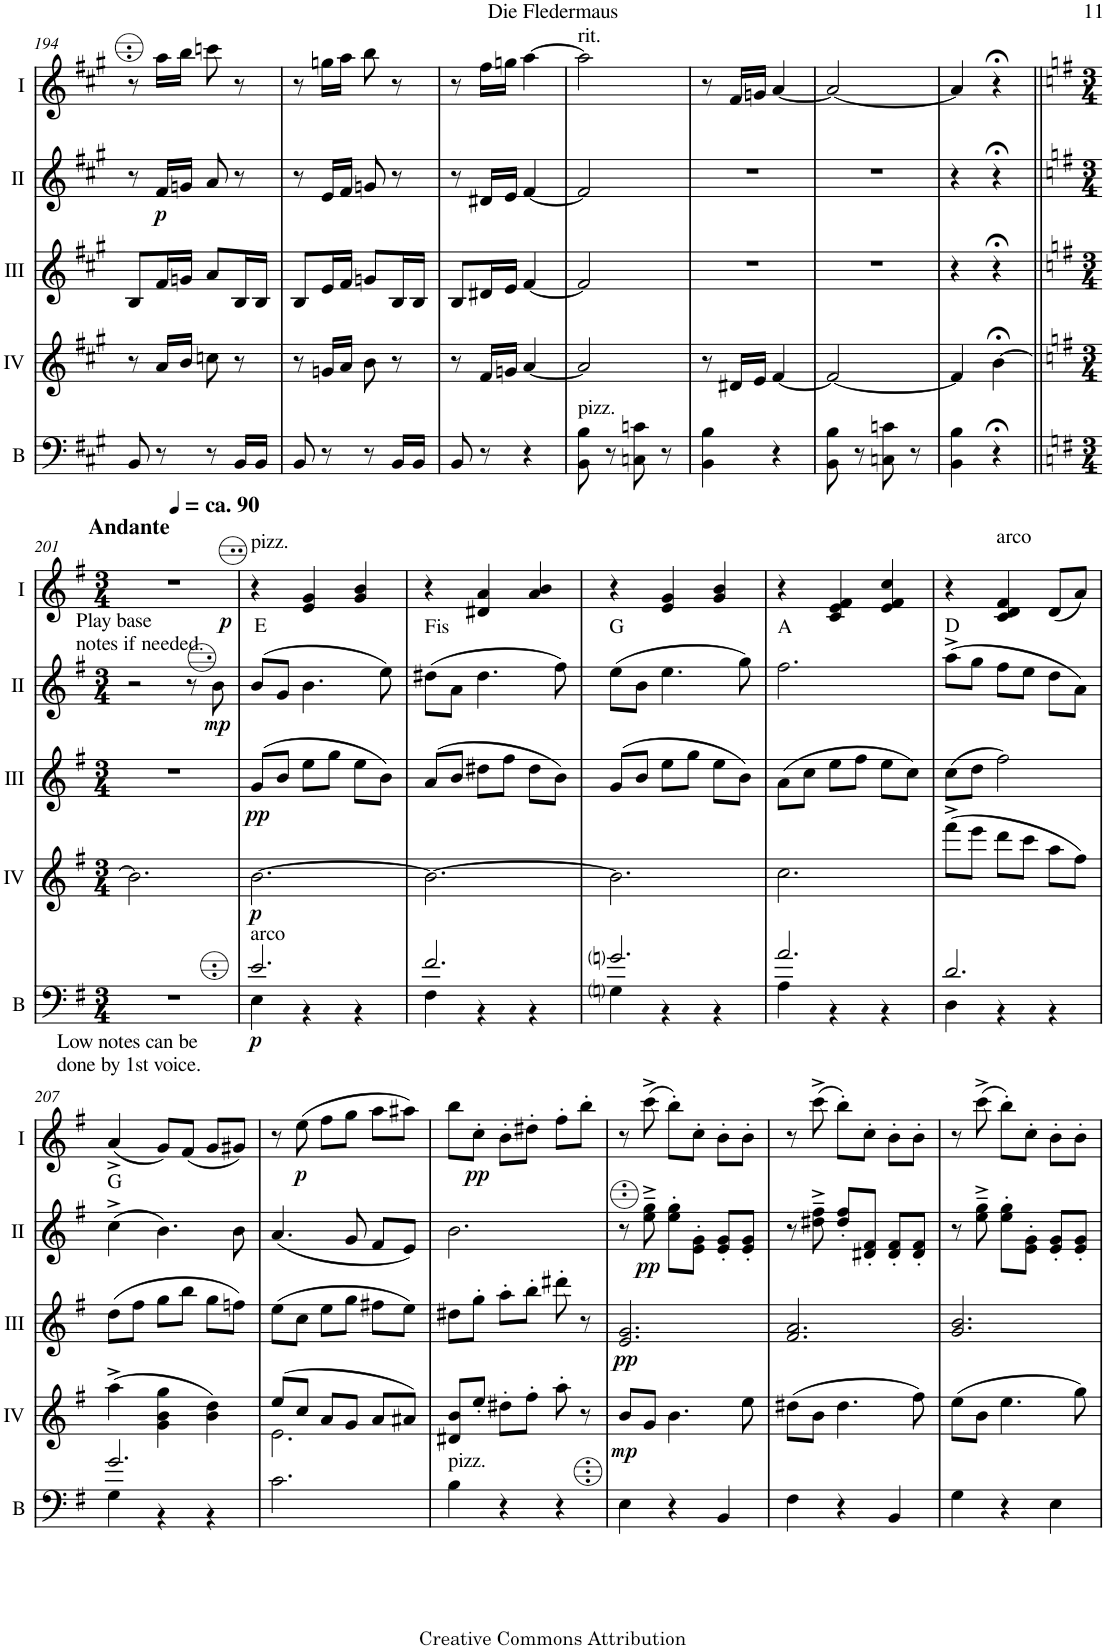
**kern	**dynam	**kern	**dynam	**kern	**dynam	**kern	**dynam	**kern	**dynam
*part5	*part5	*part4	*part4	*part3	*part3	*part2	*part2	*part1	*part1
*staff5	*staff5	*staff4	*staff4	*staff3	*staff3	*staff2	*staff2	*staff1	*staff1
*I"Bass	*	*I"Acc. 4	*	*I"Acc. 3	*	*I"Acc. 2	*	*I"Acc. 1	*
*I'B	*	*	*	*	*	*	*	*	*
!!LO:PB:g=z
*clefF4	*	*clefG2	*	*clefG2	*	*clefG2	*	*clefG2	*
*Trd7c12	*	*Trd7c12	*	*Trd7c12	*	*	*	*	*
*k[f#c#g#]	*	*k[f#c#g#]	*	*k[f#c#g#]	*	*k[f#c#g#]	*	*k[f#c#g#]	*
*M2/4	*	*M2/4	*	*M2/4	*	*M2/4	*	*M2/4	*
=194	=194	=194	=194	=194	=194	=194	=194	=194	=194
8BB/	.	8r	.	8B/L	.	8r	.	8r	.
!	!	!	!	!	!	!	!LO:DY:b	!	!
8r	.	16a/LL	.	16f#/L	.	16f#/LL	p	16a\LL	.
.	.	16b/JJ	.	16gn/JJ	.	16gn/JJ	.	16b\JJ	.
8r	.	8ccn\	.	8a/L	.	8a/	.	8ccn\	.
16BB/LL	.	8r	.	16B/L	.	8r	.	8r	.
16BB/JJ	.	.	.	16B/JJ	.	.	.	.	.
=195	=195	=195	=195	=195	=195	=195	=195	=195	=195
8BB/	.	8r	.	8B/L	.	8r	.	8r	.
8r	.	16gn/LL	.	16e/L	.	16e/LL	.	16gn\LL	.
.	.	16a/JJ	.	16f#/JJ	.	16f#/JJ	.	16a\JJ	.
8r	.	8b\	.	8gn/L	.	8gn/	.	8b\	.
16BB/LL	.	8r	.	16B/L	.	8r	.	8r	.
16BB/JJ	.	.	.	16B/JJ	.	.	.	.	.
=196	=196	=196	=196	=196	=196	=196	=196	=196	=196
8BB/	.	8r	.	8B/L	.	8r	.	8r	.
8r	.	16f#/LL	.	16d#X/L	.	16d#X/LL	.	16f#\LL	.
.	.	16gn/JJ	.	16e/JJ	.	16e/JJ	.	16gn\JJ	.
4r	.	[4a/	.	[4f#/	.	[4f#/	.	[4a\	.
=197	=197	=197	=197	=197	=197	=197	=197	=197	=197
!	!	!	!	!	!	!	!	!LO:TX:a:t=rit.	!
!LO:TX:a:t=pizz.	!	!	!	!	!	!	!	!	!
8BB\ 8B\	.	2a/]	.	2f#/]	.	2f#/]	.	2a\]	.
8r	.	.	.	.	.	.	.	.	.
8Cn\ 8cn\	.	.	.	.	.	.	.	.	.
8r	.	.	.	.	.	.	.	.	.
=198	=198	=198	=198	=198	=198	=198	=198	=198	=198
4BB\ 4B\	.	8r	.	2r	.	2r	.	8r	.
.	.	16d#X/LL	.	.	.	.	.	16F#/LL	.
.	.	16e/JJ	.	.	.	.	.	16Gn/JJ	.
4r	.	[4f#/	.	.	.	.	.	[4A/	.
=199	=199	=199	=199	=199	=199	=199	=199	=199	=199
8BB\ 8B\	.	2f#/_	.	2r	.	2r	.	2A/_	.
8r	.	.	.	.	.	.	.	.	.
8Cn\ 8cn\	.	.	.	.	.	.	.	.	.
8r	.	.	.	.	.	.	.	.	.
=200	=200	=200	=200	=200	=200	=200	=200	=200	=200
4BB\ 4B\	.	4f#/]	.	4r	.	4r	.	4A/]	.
4r;<	.	[4b;<\	.	4r;<	.	4r;<	.	4r;<	.
!!LO:LB:g=z
=201||	=201||	=201||	=201||	=201||	=201||	=201||	=201||	=201||	=201||
*k[f#]	*	*k[f#]	*	*k[f#]	*	*k[f#]	*	*k[f#]	*
*M3/4	*	*M3/4	*	*M3/4	*	*M3/4	*	*M3/4	*
!	!	!	!	!	!	!	!	!LO:TX:a:B:t=ca. 90	!
!	!	!	!	!	!	!	!	!LO:TX:b:t=Play base	!
!	!	!	!	!	!	!	!	!LO:TX:b:t=notes if needed.	!
!	!	!	!	!	!	!	!	!LO:TX:a:B:t=Andante	!
!LO:TX:b:t=Low notes can be	!	!	!	!	!	!	!	!	!
!LO:TX:b:t=done by 1st voice.	!	!	!	!	!	!	!	!	!
2.r	.	2.b\]	.	2.r	.	2r	.	2.r	.
.	.	.	.	.	.	8r	.	.	.
!	!	!	!	!	!	!	!LO:DY:b	!	!
.	.	.	.	.	.	8b\	mp	.	.
=202	=202	=202	=202	=202	=202	=202	=202	=202	=202
*^	*	*	*	*	*	*	*	*	*
!	!	!	!	!	!	!	!	!	!LO:TX:b:t=E	!
!	!	!	!	!	!	!	!	!	!LO:TX:a:t=pizz.	!
!LO:TX:a:t=arco	!	!	!	!	!	!	!	!	!	!
!	!	!LO:DY:b	!	!LO:DY:b	!	!LO:DY:b	!	!	!	!LO:DY:b
2.e/	4E\	p	[2.b\	p	(8g/L	pp	(8b/L	.	4r	p
.	.	.	.	.	8b/J	.	8g/J	.	.	.
.	4r	.	.	.	8ee\L	.	4.b\	.	4e/ 4g/	.
.	.	.	.	.	8gg\J	.	.	.	.	.
.	4r	.	.	.	8ee\L	.	.	.	4g/ 4b/	.
.	.	.	.	.	8b\J)	.	8ee\)	.	.	.
=203	=203	=203	=203	=203	=203	=203	=203	=203	=203	=203
!	!	!	!	!	!	!	!	!	!LO:TX:b:t=Fis	!
2.f#/	4F#\	.	2.b\_	.	(8a/L	.	(8dd#X\L	.	4r	.
.	.	.	.	.	8b/J	.	8a\J	.	.	.
.	4r	.	.	.	8dd#X\L	.	4.dd#\	.	4d#X/ 4a/	.
.	.	.	.	.	8ff#\J	.	.	.	.	.
.	4r	.	.	.	8dd#\L	.	.	.	4a/ 4b/	.
.	.	.	.	.	8b\J)	.	8ff#\)	.	.	.
=204	=204	=204	=204	=204	=204	=204	=204	=204	=204	=204
!	!	!	!	!	!	!	!	!	!LO:TX:b:t=G	!
2.gni/	4Gni\	.	2.b\]	.	(8g/L	.	(8ee\L	.	4r	.
.	.	.	.	.	8b/J	.	8b\J	.	.	.
.	4r	.	.	.	8ee\L	.	4.ee\	.	4e/ 4g/	.
.	.	.	.	.	8gg\J	.	.	.	.	.
.	4r	.	.	.	8ee\L	.	.	.	4g/ 4b/	.
.	.	.	.	.	8b\J)	.	8gg\)	.	.	.
=205	=205	=205	=205	=205	=205	=205	=205	=205	=205	=205
!	!	!	!	!	!	!	!	!	!LO:TX:b:t=A	!
2.a/	4A\	.	2.cc\	.	(8a\L	.	2.ff#\	.	4r	.
.	.	.	.	.	8cc\J	.	.	.	.	.
.	4r	.	.	.	8ee\L	.	.	.	4c/ 4e/ 4f#/	.
.	.	.	.	.	8ff#\J	.	.	.	.	.
.	4r	.	.	.	8ee\L	.	.	.	4e/ 4f#/ 4cc/	.
.	.	.	.	.	8cc\J)	.	.	.	.	.
=206	=206	=206	=206	=206	=206	=206	=206	=206	=206	=206
!	!	!	!	!	!	!	!	!	!LO:TX:b:t=D	!
2.d/	4D\	.	(8fff#^\L	.	(8cc\L	.	(8aa^\L	.	4r	.
.	.	.	8eee\J	.	8dd\J	.	8gg\J	.	.	.
!	!	!	!	!	!	!	!	!	!LO:TX:a:t=arco	!
.	4r	.	8ddd\L	.	2ff#\)	.	8ff#\L	.	4c/ 4d/ 4f#/	.
.	.	.	8ccc\J	.	.	.	8ee\J	.	.	.
.	4r	.	8aa\L	.	.	.	8dd\L	.	(8d/L	.
.	.	.	8ff#\J)	.	.	.	8a\J)	.	8a/J)	.
!!LO:LB:g=z
=207	=207	=207	=207	=207	=207	=207	=207	=207	=207	=207
!	!	!	!	!	!	!	!	!	!LO:TX:b:t=G	!
2.g/	4G\	.	(4aa^\	.	(8dd\L	.	(4cc^\	.	(4a^/	.
.	.	.	.	.	8ff#\J	.	.	.	.	.
.	4r	.	4g\ 4b\ 4gg\	.	8gg\L	.	4.b\)	.	8g/L)	.
.	.	.	.	.	8bb\J	.	.	.	(8f#/J	.
.	4r	.	4b\ 4dd\)	.	8gg\L	.	.	.	8g/L	.
.	.	.	.	.	8ffn\J)	.	8b\	.	8g#X/J)	.
*v	*v	*	*	*	*	*	*	*	*	*
=208	=208	=208	=208	=208	=208	=208	=208	=208	=208
*	*	*^	*	*	*	*	*	*	*
2.c\	.	(8ee/L	2.e\	.	(8ee\L	.	(4.a/	.	8r	.
!	!	!	!	!	!	!	!	!	!	!LO:DY:b
.	.	8cc/J	.	.	8cc\J	.	.	.	(8ee\	p
.	.	8a/L	.	.	8ee\L	.	.	.	8ff#\L	.
.	.	8g/J	.	.	8gg\J	.	8g/	.	8gg\J	.
.	.	8a/L	.	.	8ff#X\L	.	8f#/L	.	8aa\L	.
.	.	8a#X/J)	.	.	8ee\J)	.	8e/J)	.	8aa#X\J)	.
*	*	*v	*v	*	*	*	*	*	*	*
=209	=209	=209	=209	=209	=209	=209	=209	=209	=209
!LO:TX:a:t=pizz.	!	!	!	!	!	!	!	!	!
4B\	.	8d#X/ 8b/L	.	8dd#X\L	.	2.b\	.	8bb\L	.
!	!	!	!	!	!	!	!	!	!LO:DY:b
.	.	8ee'/J	.	8gg'\J	.	.	.	8cc'\J	pp
4r	.	8dd#X'\L	.	8aa'\L	.	.	.	8b'\L	.
.	.	8ff#'\J	.	8bb'\J	.	.	.	8dd#X'\J	.
4r	.	8aa'\	.	8ddd#X'\	.	.	.	8ff#'\L	.
.	.	8r	.	8r	.	.	.	8bb'\J	.
=210	=210	=210	=210	=210	=210	=210	=210	=210	=210
!	!	!	!LO:DY:b	!	!LO:DY:b	!	!	!	!
4E\	.	8b/L	mp	2.e/ 2.g/	pp	8r	.	8r	.
!	!	!	!	!	!	!	!LO:DY:b	!	!
.	.	8g/J	.	.	.	8ee\~^ 8gg\~^	pp	(8ccc^\	.
4r	.	4.b\	.	.	.	8ee\' 8gg\'L	.	8bb'\L)	.
.	.	.	.	.	.	8e\' 8g\'J	.	8cc'\J	.
4BB/	.	.	.	.	.	8e/' 8g/'L	.	8b'\L	.
.	.	8ee\	.	.	.	8e/' 8g/'J	.	8b'\J	.
=211	=211	=211	=211	=211	=211	=211	=211	=211	=211
4F#\	.	(8dd#X\L	.	2.f#/ 2.a/	.	8r	.	8r	.
.	.	8b\J	.	.	.	8dd#X\~^ 8ff#\~^	.	(8ccc^\	.
4r	.	4.dd#\	.	.	.	8dd#/' 8ff#/'L	.	8bb'\L)	.
.	.	.	.	.	.	8d#X/' 8f#/'J	.	8cc'\J	.
4BB/	.	.	.	.	.	8d#/' 8f#/'L	.	8b'\L	.
.	.	8ff#\)	.	.	.	8d#/' 8f#/'J	.	8b'\J	.
=212	=212	=212	=212	=212	=212	=212	=212	=212	=212
4G\	.	(8ee\L	.	2.g/ 2.b/	.	8r	.	8r	.
.	.	8b\J	.	.	.	8ee\~^ 8gg\~^	.	(8ccc^\	.
4r	.	4.ee\	.	.	.	8ee\' 8gg\'L	.	8bb'\L)	.
.	.	.	.	.	.	8e\' 8g\'J	.	8cc'\J	.
4E\	.	.	.	.	.	8e/' 8g/'L	.	8b'\L	.
.	.	8gg\)	.	.	.	8e/' 8g/'J	.	8b'\J	.
=	=	=	=	=	=	=	=	=	=
*-	*-	*-	*-	*-	*-	*-	*-	*-	*-
